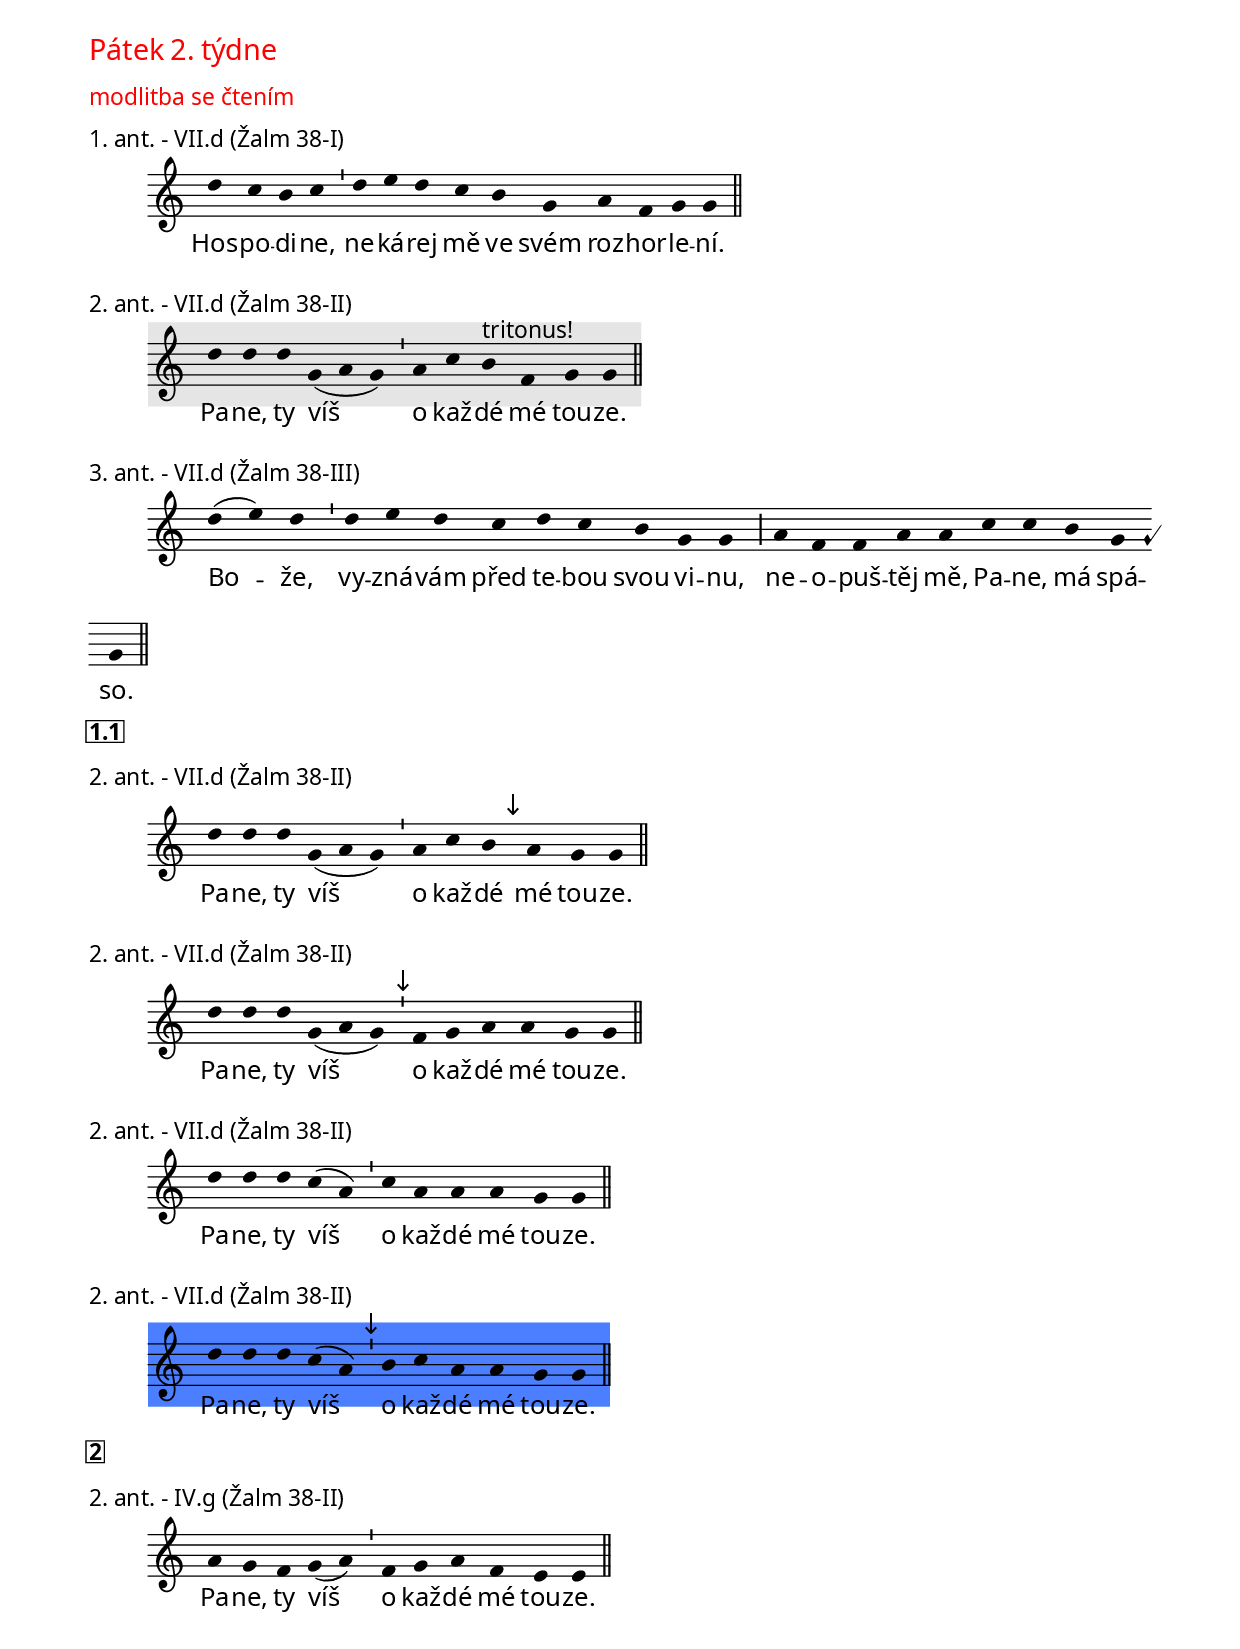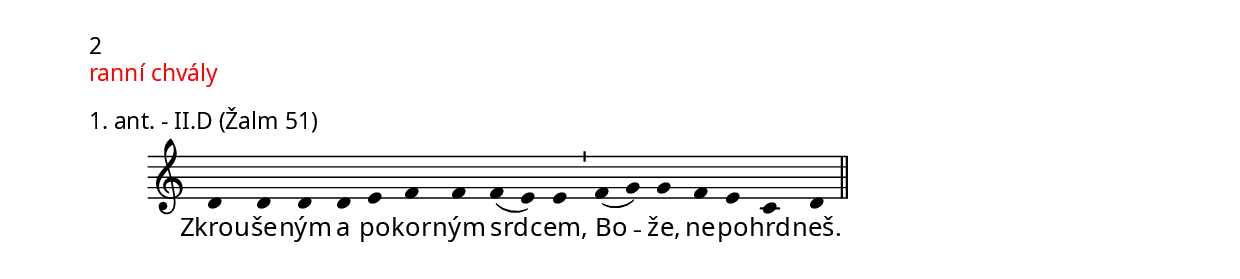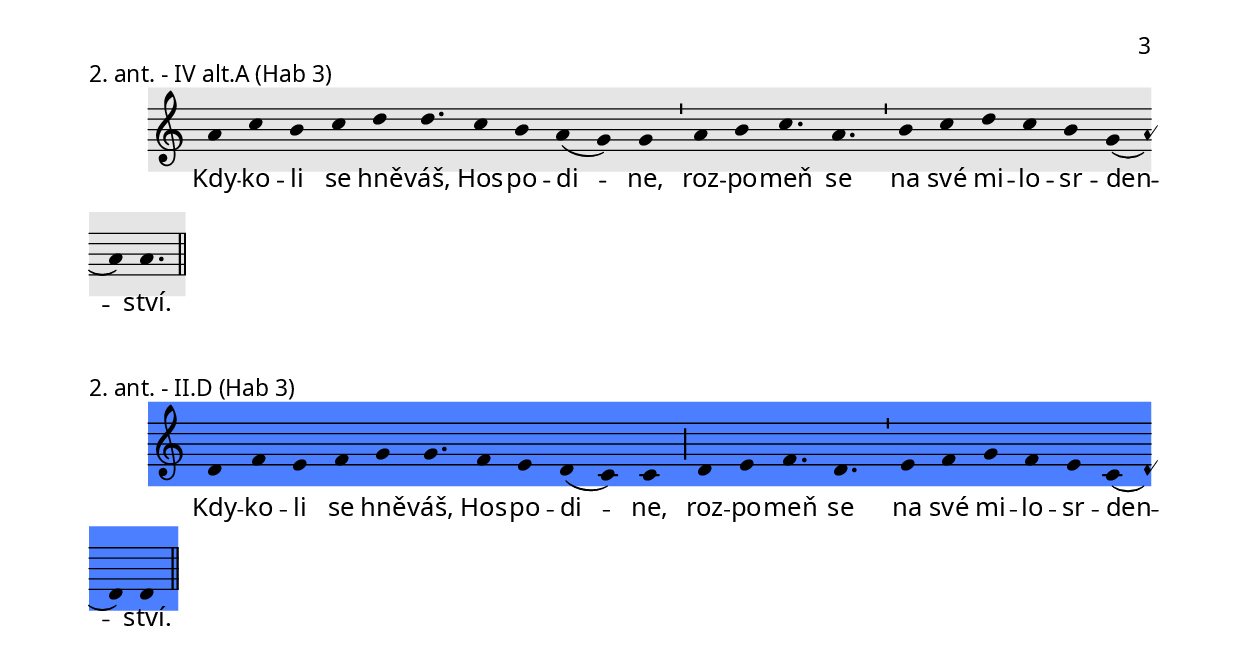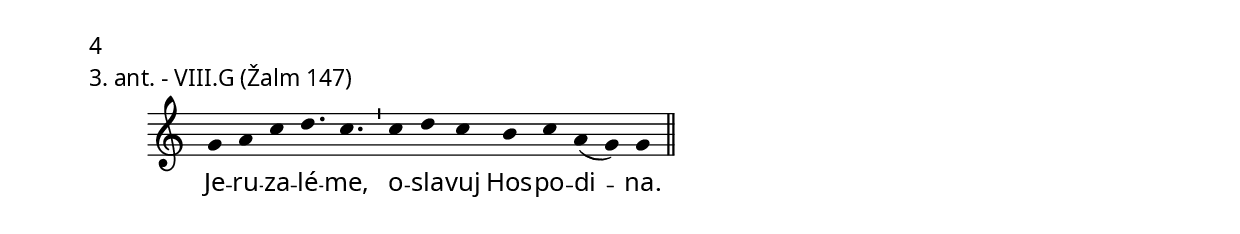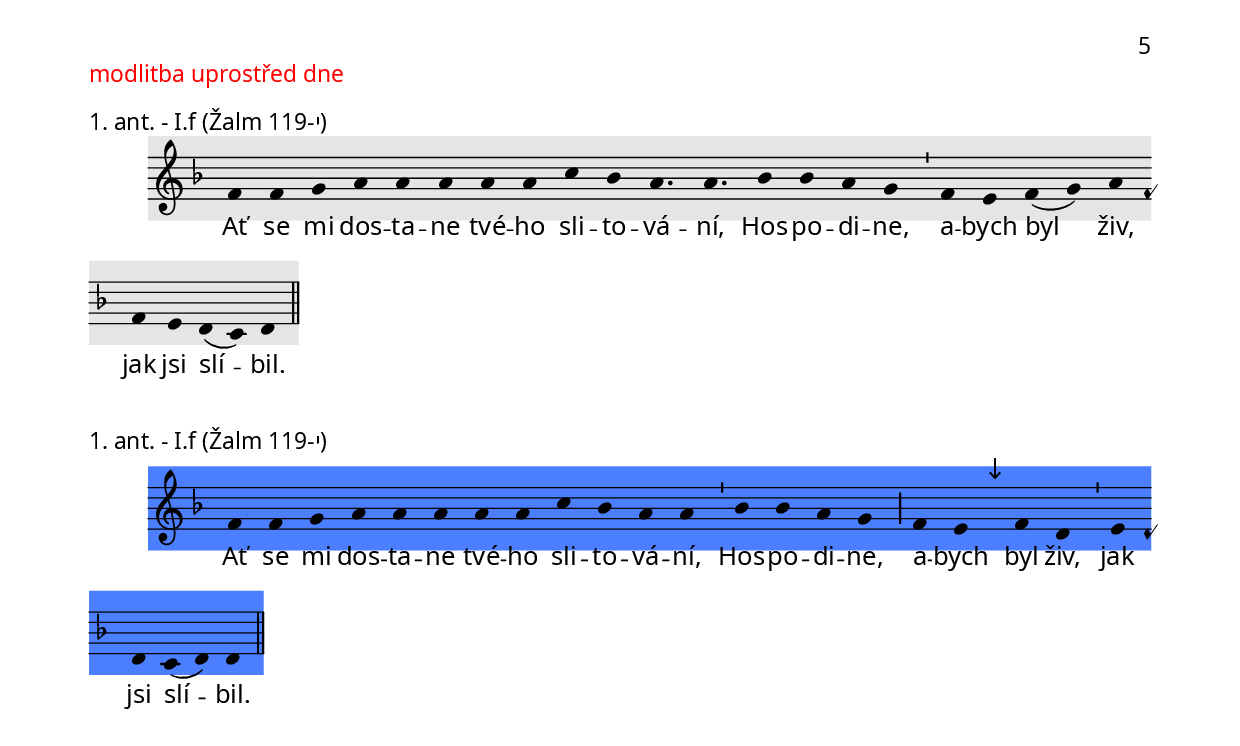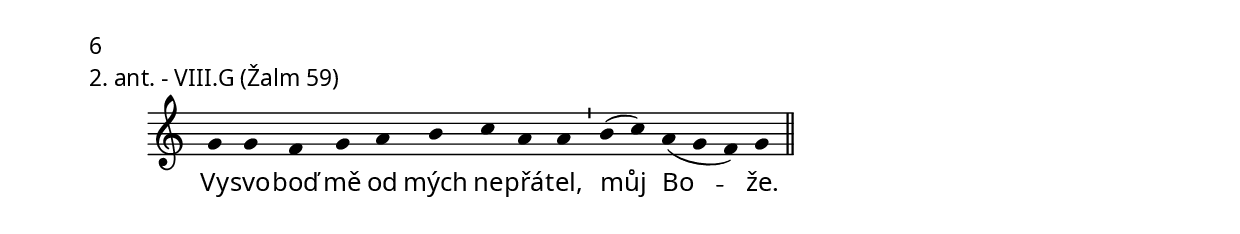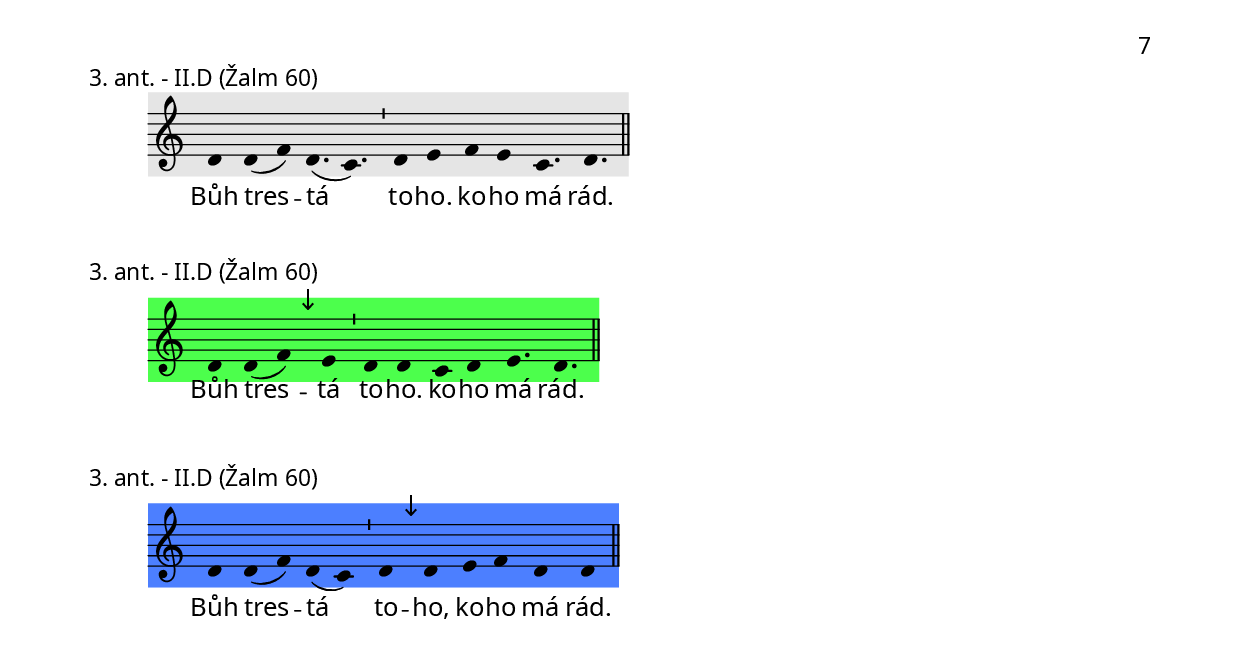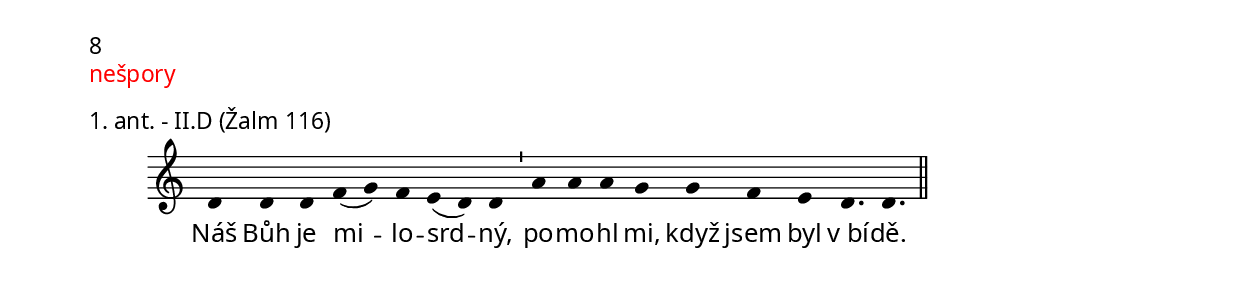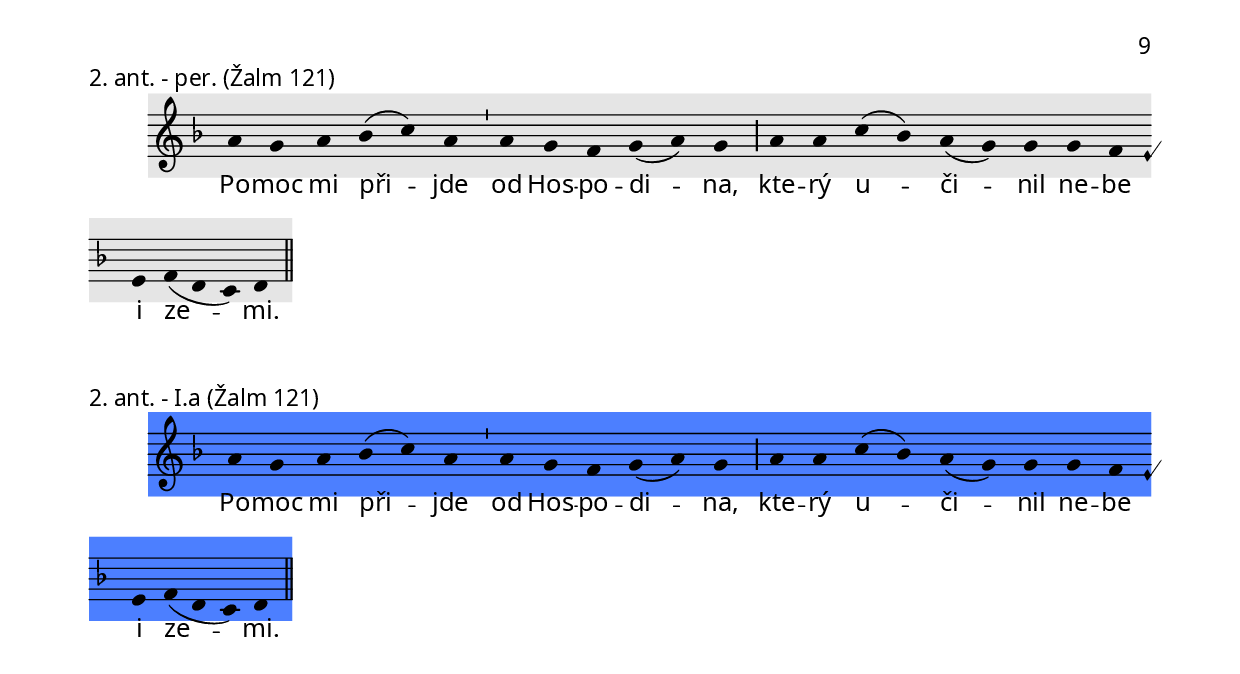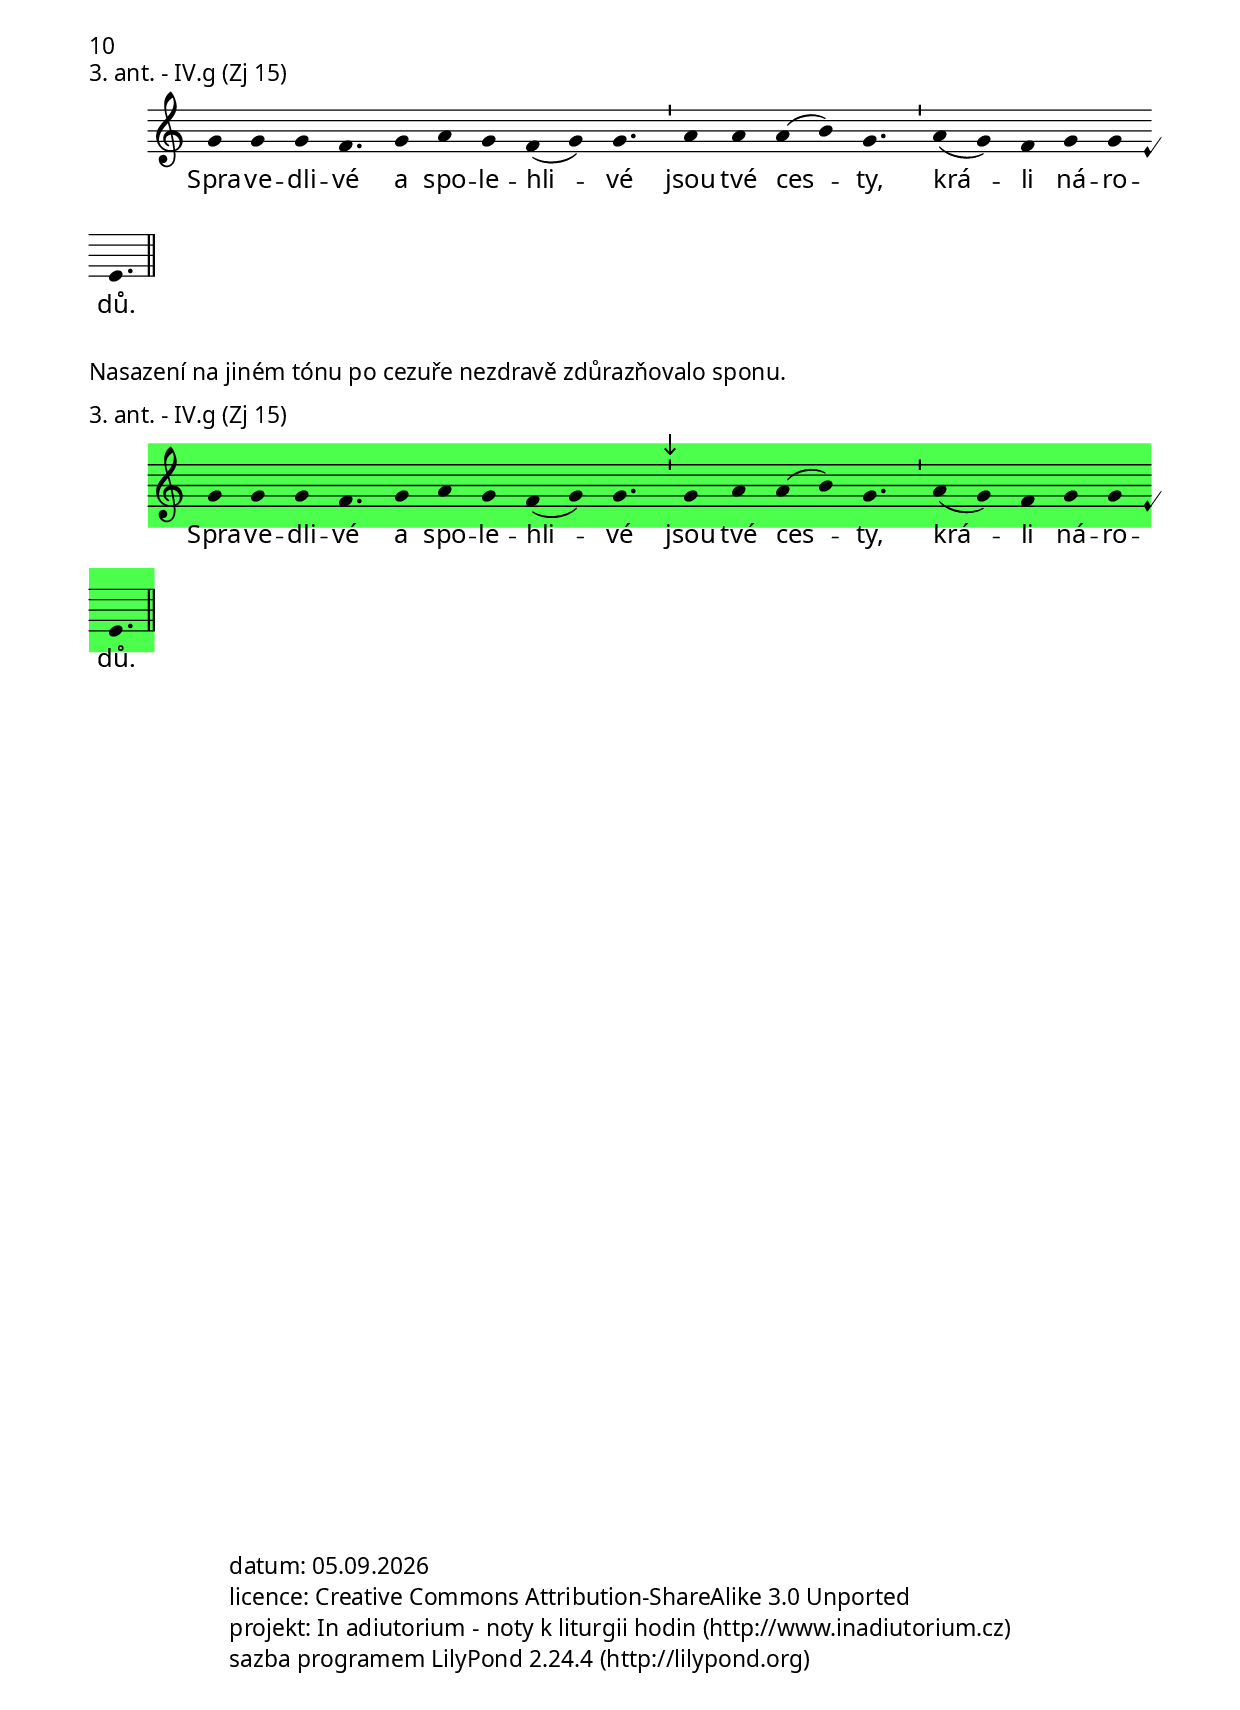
\include "../spolecne.ly"

\markup {\nadpisDen {Pátek 2. týdne}}

%\markup {\nadpisHodinka {"invitatorium"}}

%\score { \tIIpatekInvitatorium }

\markup {\nadpisHodinka {"modlitba se čtením"}}

\score {
  \relative c'' {
    \choralniRezim
    d4 c b c \barMin
    d e d c b g a f g g \barFinalis
  }
  \addlyrics {
    Hos -- po -- di -- ne,
    ne -- ká -- rej mě ve svém roz -- hor -- le -- ní.

    % aleluja v breviari neni
  }
  \header {
    quid = "1. ant."
    modus = "VII"
    differentia = "d"
    psalmus = "Žalm 38-I"
    id = "mc-ant1"
    piece = \markup {\sestavTitulek}
  }
}

\score {
  \relative c'' {
    \zvyraznovacSedy
    \choralniRezim
    d4 d d g,( a g) \barMin
    a c b^"tritonus!" f g g \barFinalis
  }
  \addlyrics {
    Pa -- ne, ty víš
    o kaž -- dé mé tou -- ze.

    A -- le -- lu -- ja.
  }
  \header {
    quid = "2. ant."
    modus = "VII"
    differentia = "d"
    psalmus = "Žalm 38-II"
    id = "mc-ant2"
    piece = \markup {\sestavTitulek}
  }
}

\score {
  \relative c'' {
    \choralniRezim
    d4( e) d \barMin d e d c d c b g g \barMaior
    a f f a a c c b g g \barFinalis
  }
  \addlyrics {
    Bo -- že, vy -- zná -- vám před te -- bou svou vi -- nu,
    ne -- o -- puš -- těj mě, Pa -- ne, má spá -- so.

    A -- le -- lu -- ja.
  }
  \header {
    quid = "3. ant."
    modus = "VII"
    differentia = "d"
    psalmus = "Žalm 38-III"
    id = "mc-ant3"
    piece = \markup {\sestavTitulek}
  }
}

\markup\nadpisSkupiny 1.1

\score {
  \relative c'' {
    \choralniRezim
    d4 d d g,( a g) \barMin
    a c b \mark\sipka a g g \barFinalis
  }
  \addlyrics {
    Pa -- ne, ty víš
    o kaž -- dé mé tou -- ze.

    A -- le -- lu -- ja.
  }
  \header {
    quid = "2. ant."
    modus = "VII"
    differentia = "d"
    psalmus = "Žalm 38-II"
    id = "mc-ant2"
    piece = \markup {\sestavTitulek}
  }
}

\score {
  \relative c'' {
    \choralniRezim
    d4 d d g,( a g) \barMin
    \mark\sipka f g a a g g \barFinalis
  }
  \addlyrics {
    Pa -- ne, ty víš
    o kaž -- dé mé tou -- ze.

    A -- le -- lu -- ja.
  }
  \header {
    quid = "2. ant."
    modus = "VII"
    differentia = "d"
    psalmus = "Žalm 38-II"
    id = "mc-ant2"
    piece = \markup {\sestavTitulek}
  }
}

\score {
  \relative c'' {
    \choralniRezim
    d4 d d c( a) \barMin
    c a a a g g \barFinalis
  }
  \addlyrics {
    Pa -- ne, ty víš
    o kaž -- dé mé tou -- ze.

    A -- le -- lu -- ja.
  }
  \header {
    quid = "2. ant."
    modus = "VII"
    differentia = "d"
    psalmus = "Žalm 38-II"
    id = "mc-ant2"
    piece = \markup {\sestavTitulek}
  }
}

\score {
  \relative c'' {
    \zvyraznovacModry
    \choralniRezim
    d4 d d c( a) \barMin
    \mark\sipka b c a a g g \barFinalis
  }
  \addlyrics {
    Pa -- ne, ty víš
    o kaž -- dé mé tou -- ze.

    A -- le -- lu -- ja.
  }
  \header {
    quid = "2. ant."
    modus = "VII"
    differentia = "d"
    psalmus = "Žalm 38-II"
    id = "mc-ant2"
    piece = \markup {\sestavTitulek}
  }
}

\markup\nadpisSkupiny 2

\score {
  \relative c'' {
    \choralniRezim
    a4 g f g( a) \barMin
    f g a f e e \barFinalis
  }
  \addlyrics {
    Pa -- ne, ty víš
    o kaž -- dé mé tou -- ze.

    A -- le -- lu -- ja.
  }
  \header {
    quid = "2. ant."
    modus = "IV"
    differentia = "g"
    psalmus = "Žalm 38-II"
    id = "mc-ant2"
    piece = \markup {\sestavTitulek}
  }
}

\pageBreak

\markup {\nadpisHodinka {"ranní chvály"}}

\score {
  \relative c' {
    \choralniRezim
    d4 d d d e f f f( e) e \barMin f( g) g f e c d \barFinalis
  }
  \addlyrics {
    Zkrou -- še -- ným a po -- kor -- ným srd -- cem, Bo -- že, ne -- po -- hrd -- neš.
  }
  \header {
    quid = "1. ant."
    modus = "II"
    differentia = "D"
    psalmus = "Žalm 51"
    id = "rch-ant1"
    piece = \markup {\sestavTitulek}
  }
}

\pageBreak

\score {
  \relative c'' {
    \zvyraznovacSedy
    \choralniRezim
    a4 c b c d d4. c4 b a( g) g \barMin a4 b c4. a \barMin
    b4 c d c b g( a) a4. \barFinalis
  }
  \addlyrics {
    Kdy -- ko -- li se hně -- váš, Hos -- po -- di -- ne,
    roz -- po -- meň se na své mi -- lo -- sr -- den -- ství.
  }
  \header {
    quid = "2. ant."
    modus = "IV alt"
    differentia = "A"
    psalmus = "Hab 3"
    id = "rch-ant2"
    piece = \markup {\sestavTitulek}
  }
}

\score {
  \relative c' {
    \zvyraznovacModry
    \choralniRezim
    d4 f e f g g4. f4 e d( c) c \barMaior
    d4 e f4. d \barMin e4 f g f e c( d) d \barFinalis
  }
  \addlyrics {
    Kdy -- ko -- li se hně -- váš, Hos -- po -- di -- ne,
    roz -- po -- meň se na své mi -- lo -- sr -- den -- ství.
  }
  \header {
    quid = "2. ant."
    modus = "II"
    differentia = "D"
    psalmus = "Hab 3"
    id = "rch-ant2"
    piece = \markup {\sestavTitulek}
  }
}

\pageBreak

\score {
  \relative c'' {
    \choralniRezim
    g4 a c d4. c \barMin c4 d c b c a( g) g \barFinalis
  }
  \addlyrics {
    Je -- ru -- za -- lé -- me, o -- sla -- vuj Hos -- po -- di -- na.
  }
  \header {
    quid = "3. ant."
    modus = "VIII"
    differentia = "G"
    psalmus = "Žalm 147"
    id = "rch-ant3"
    piece = \markup {\sestavTitulek}
  }
}

%\score { \tIIpatekAntBenedictus }

\pageBreak

\markup {\nadpisHodinka {"modlitba uprostřed dne"}}

\score {
  \relative c' {
    \zvyraznovacSedy
    \choralniRezim
    \key f \major
    f4 f g a a a a a c bes a4. a bes4 bes a g \barMin
    f e f( g) a f e d( c) d \barFinalis
  }
  \addlyrics {
    Ať se mi dos -- ta -- ne tvé -- ho sli -- to -- vá -- ní,
    Hos -- po -- di -- ne, a -- bych byl živ, jak jsi slí -- bil.
  }
  \header {
    quid = "1. ant."
    modus = "I"
    differentia = "f"
    psalmus = "Žalm 119-י"
    id = "up-ant1"
    piece = \markup {\sestavTitulek}
  }
}

\score {
  \relative c' {
    \zvyraznovacModry
    \choralniRezim
    \key f \major
    f4 f g a a a a a c bes a a \barMin
    bes bes a g \barMaior
    f e \mark\sipka f d \barMin
    e d c( d) d \barFinalis
  }
  \addlyrics {
    Ať se mi dos -- ta -- ne tvé -- ho sli -- to -- vá -- ní,
    Hos -- po -- di -- ne,
    a -- bych byl živ,
    jak jsi slí -- bil.
  }
  \header {
    quid = "1. ant."
    modus = "I"
    differentia = "f"
    psalmus = "Žalm 119-י"
    id = "up-ant1"
    piece = \markup {\sestavTitulek}
  }
}

\pageBreak

\score {
  \relative c'' {
    \choralniRezim
    g4 g f g a b c a a \barMin b( c) a( g f) g \barFinalis
  }
  \addlyrics {
    Vy -- svo -- boď mě od mých ne -- přá -- tel, můj Bo -- že.
  }
  \header {
    quid = "2. ant."
    modus = "VIII"
    differentia = "G"
    psalmus = "Žalm 59"
    id = "up-ant2"
    piece = \markup {\sestavTitulek}
  }
}

\pageBreak

\score {
  \relative c' {
    \zvyraznovacSedy
    \choralniRezim
    d4 d( f) d4.( c) \barMin d4 e f e c4. d \barFinalis
  }
  \addlyrics {
    Bůh tres -- tá to -- ho. ko -- ho má rád.
  }
  \header {
    quid = "3. ant."
    modus = "II"
    differentia = "D"
    psalmus = "Žalm 60"
    id = "up-ant3"
    piece = \markup {\sestavTitulek}
  }
}

\score {
  \relative c' {
    \zvyraznovacZeleny
    \choralniRezim
    d4 d( f) \mark\sipka e \barMin d d c d e4. d \barFinalis
  }
  \addlyrics {
    Bůh tres -- tá to -- ho. ko -- ho má rád.
  }
  \header {
    quid = "3. ant."
    modus = "II"
    differentia = "D"
    psalmus = "Žalm 60"
    id = "up-ant3"
    piece = \markup {\sestavTitulek}
  }
}

\score {
  \relative c' {
    \zvyraznovacModry
    \choralniRezim
    d4 d( f) d( c) \barMin
    d \mark\sipka d e f d d \barFinalis
  }
  \addlyrics {
    Bůh tres -- tá
    to -- ho, ko -- ho má rád.
  }
  \header {
    quid = "3. ant."
    modus = "II"
    differentia = "D"
    psalmus = "Žalm 60"
    id = "up-ant3"
    piece = \markup {\sestavTitulek}
  }
}

\pageBreak

\markup {\nadpisHodinka {"nešpory"}}

\score {
  \relative c' {
    \choralniRezim
    d4 d d f( g) f e( d) d \barMin a' a a g g f e d4. d \barFinalis
  }
  \addlyrics {
    Náš Bůh je mi -- lo -- srd -- ný, po -- mo -- hl mi,
    když jsem byl v_bí -- dě.
  }
  \header {
    quid = "1. ant."
    modus = "II"
    differentia = "D"
    psalmus = "Žalm 116"
    id = "ne-ant1"
    piece = \markup {\sestavTitulek}
  }
}

\pageBreak

\score {
  \relative c'' {
    \zvyraznovacSedy
    \choralniRezim
    \key f \major
    a4 g a bes( c) a \barMin a g f g( a) g \barMaior
    a a c( bes) a( g) g g f e f( d c) d \barFinalis
  }
  \addlyrics {
    Po -- moc mi při -- jde od Hos -- po -- di -- na,
    kte -- rý u -- či -- nil ne -- be i ze -- mi.
  }
  \header {
    quid = "2. ant."
    modus = "per"
    psalmus = "Žalm 121"
    id = "ne-ant2"
    piece = \markup {\sestavTitulek}
  }
}

\score {
  \relative c'' {
    \zvyraznovacModry
    \choralniRezim
    \key f \major
    a4 g a bes( c) a \barMin a g f g( a) g \barMaior
    a a c( bes) a( g) g g f e f( d c) d \barFinalis
  }
  \addlyrics {
    Po -- moc mi při -- jde od Hos -- po -- di -- na,
    kte -- rý u -- či -- nil ne -- be i ze -- mi.
  }
  \header {
    quid = "2. ant."
    modus = "I"
    differentia = "a"
    psalmus = "Žalm 121"
    id = "ne-ant2"
    piece = \markup {\sestavTitulek}
  }
}

\pageBreak

\score {
  \relative c'' {
    \choralniRezim
    g4 g g f4. g4 a g f( g) g4. \barMin a4 a a( b) g4. \barMin
    a4( g) f g g e4. \barFinalis
  }
  \addlyrics {
    Spra -- ve -- dli -- vé a spo -- le -- hli -- vé jsou tvé ces -- ty,
    krá -- li ná -- ro -- dů.
  }
  \header {
    quid = "3. ant."
    modus = "IV"
    differentia = "g"
    psalmus = "Zj 15"
    id = "ne-ant3"
    piece = \markup {\sestavTitulek}
  }
}

\markup{Nasazení na jiném tónu po cezuře nezdravě zdůrazňovalo sponu.}

\score {
  \relative c'' {
    \zvyraznovacZeleny
    \choralniRezim
    g4 g g f4. g4 a g f( g) g4. \barMin \mark\sipka g4 a a( b) g4. \barMin
    a4( g) f g g e4. \barFinalis
  }
  \addlyrics {
    Spra -- ve -- dli -- vé a spo -- le -- hli -- vé jsou tvé ces -- ty,
    krá -- li ná -- ro -- dů.
  }
  \header {
    quid = "3. ant."
    modus = "IV"
    differentia = "g"
    psalmus = "Zj 15"
    id = "ne-ant3"
    piece = \markup {\sestavTitulek}
  }
}

%\score { \tIIpatekNespAntIII }

%\score { \tIIpatekAntMagnificat }